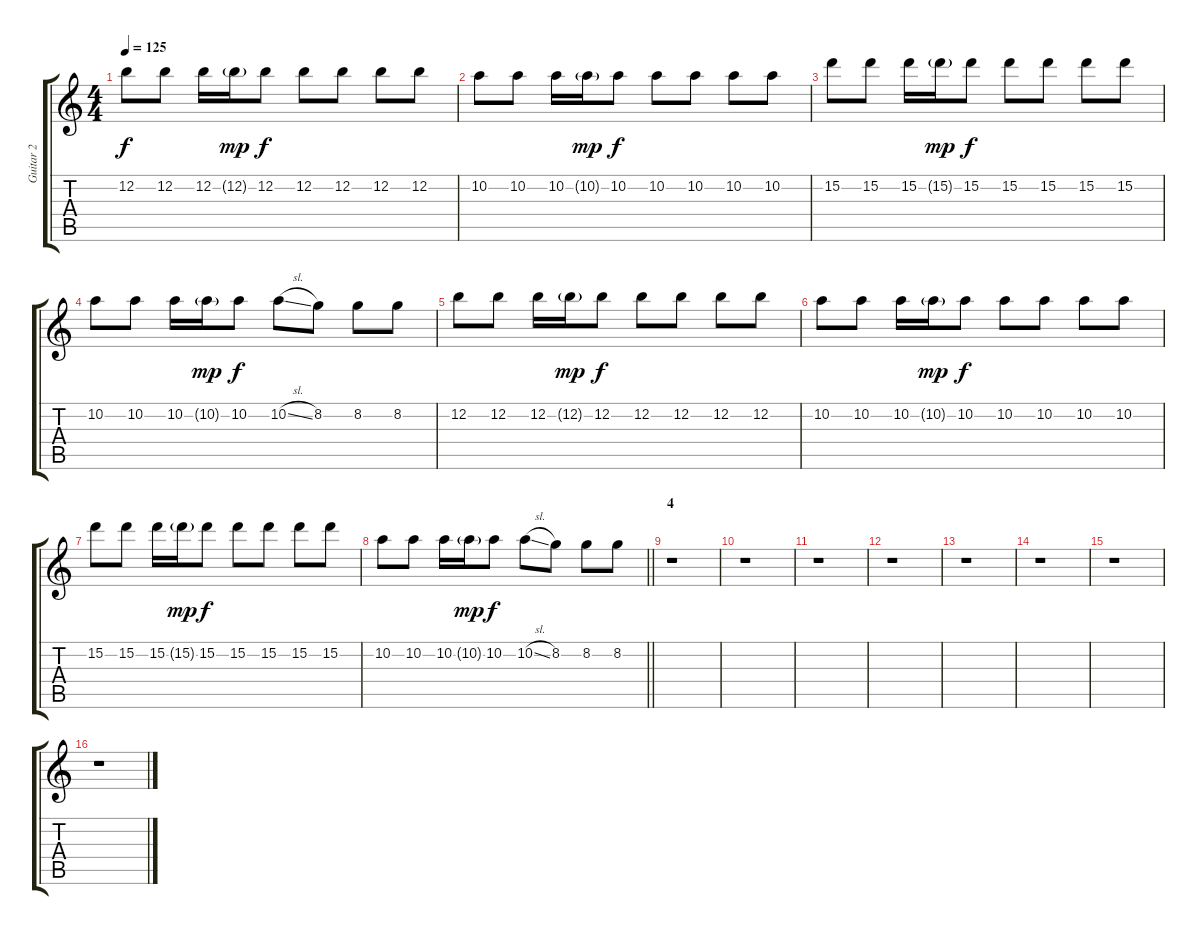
\track ("Guitar 2" "Guitar 2") {instrument overdrivenguitar}
\staff {score tabs}
\tuning (D4 B3 G3 D3 A2 D2) {hide}
\ts (4 4)
\tempo 125
\clef g2
\ks c
12.2.8{dy f} 12.2.8 12.2.16 12.2{g}.16{dy mp} 12.2.8{dy f} 12.2.8 12.2.8 12.2.8 12.2.8 |
10.2.8 10.2.8 10.2.16 10.2{g}.16{dy mp} 10.2.8{dy f} 10.2.8 10.2.8 10.2.8 10.2.8 |
15.2.8 15.2.8 15.2.16 15.2{g}.16{dy mp} 15.2.8{dy f} 15.2.8 15.2.8 15.2.8 15.2.8 |
10.2.8 10.2.8 10.2.16 10.2{g}.16{dy mp} 10.2.8{dy f} 10.2{sl}.8 8.2.8 8.2.8 8.2.8 |
12.2.8 12.2.8 12.2.16 12.2{g}.16{dy mp} 12.2.8{dy f} 12.2.8 12.2.8 12.2.8 12.2.8 |
10.2.8 10.2.8 10.2.16 10.2{g}.16{dy mp} 10.2.8{dy f} 10.2.8 10.2.8 10.2.8 10.2.8 |
15.2.8 15.2.8 15.2.16 15.2{g}.16{dy mp} 15.2.8{dy f} 15.2.8 15.2.8 15.2.8 15.2.8 |
\barLineRight lightlight
10.2.8 10.2.8 10.2.16 10.2{g}.16{dy mp} 10.2.8{dy f} 10.2{sl}.8 8.2.8 8.2.8 8.2.8 |
\section ("" "4")
r.1 |
r.1 |
r.1 |
r.1 |
r.1 |
r.1 |
r.1 |
r.1
